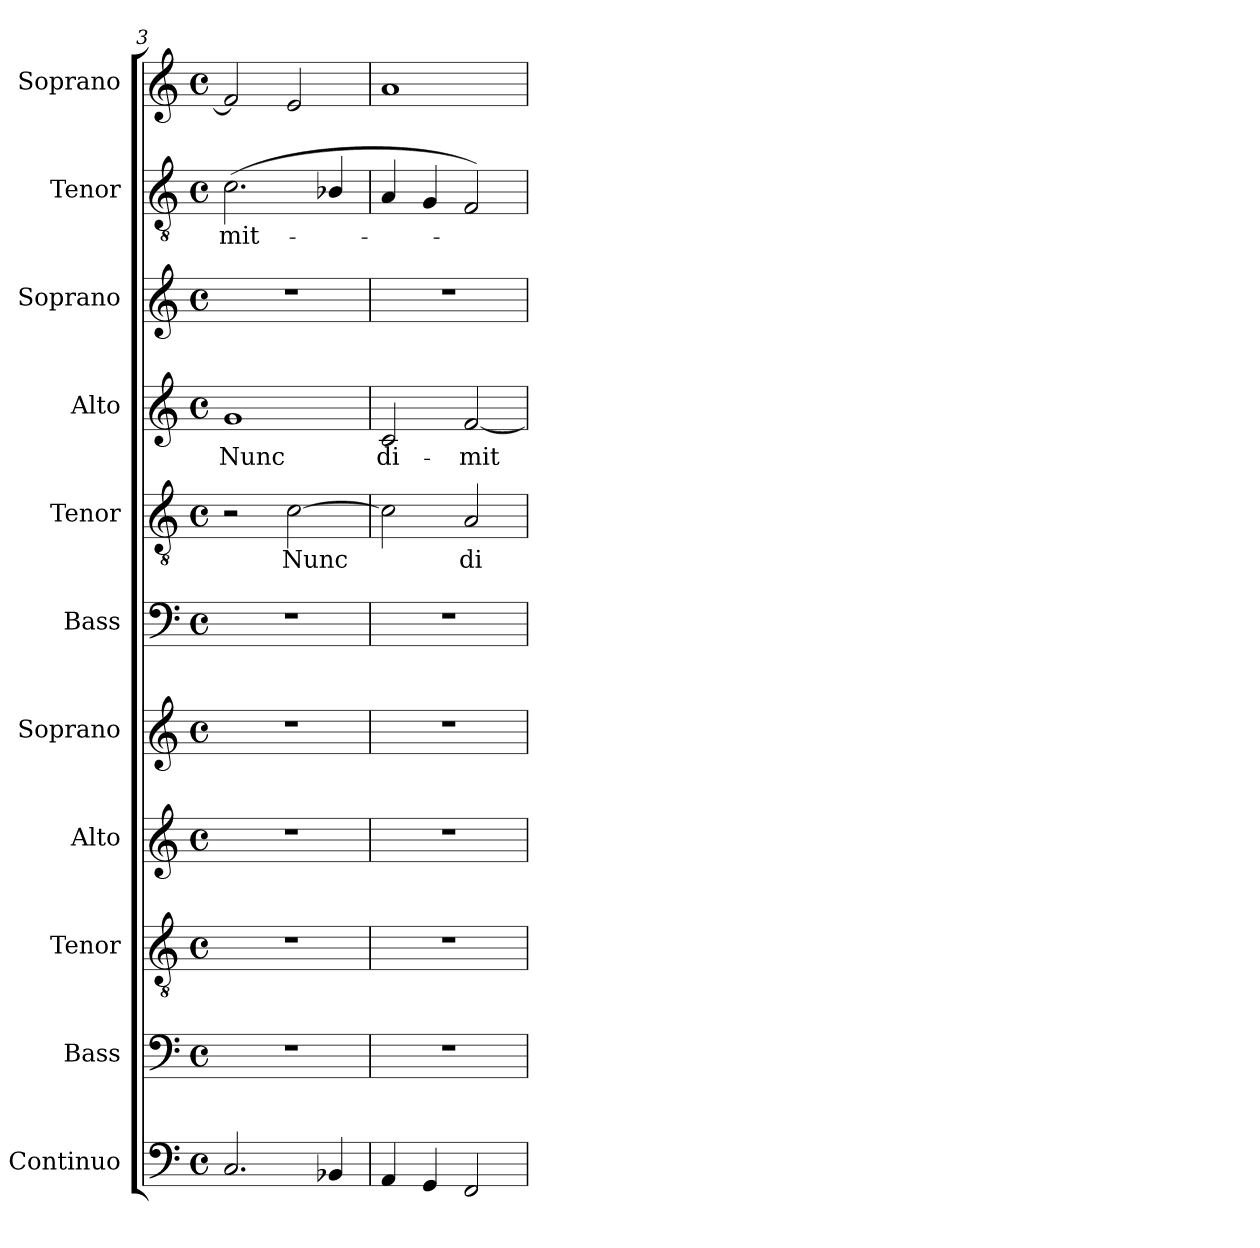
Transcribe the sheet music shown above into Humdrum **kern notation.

**kern	**kern	**kern	**kern	**kern	**kern	**kern	**text	**kern	**text	**kern	**kern	**text	**kern
*part11	*part10	*part9	*part8	*part7	*part6	*part5	*part5	*part4	*part4	*part3	*part2	*part2	*part1
*staff11	*staff10	*staff9	*staff8	*staff7	*staff6	*staff5	*staff5	*staff4	*staff4	*staff3	*staff2	*staff2	*staff1
*I"Continuo	*I"Bass	*I"Tenor	*I"Alto	*I"Soprano	*I"Bass	*I"Tenor	*	*I"Alto	*	*I"Soprano	*I"Tenor	*	*I"Soprano
*I'Cont.	*I'B.	*I'T.	*I'A.	*I'S.	*I'B.	*I'T.	*	*I'A.	*	*I'S.	*I'T.	*	*I'S.
*clefF4	*clefF4	*clefGv2	*clefG2	*clefG2	*clefF4	*clefGv2	*	*clefG2	*	*clefG2	*clefGv2	*	*clefG2
*	*	*ITrd7c12	*	*	*	*ITrd7c12	*	*	*	*	*ITrd7c12	*	*
*k[]	*k[]	*k[]	*k[]	*k[]	*k[]	*k[]	*	*k[]	*	*k[]	*k[]	*	*k[]
*C:	*C:	*C:	*C:	*C:	*C:	*C:	*	*C:	*	*C:	*C:	*	*C:
*M4/4	*M4/4	*M4/4	*M4/4	*M4/4	*M4/4	*M4/4	*	*M4/4	*	*M4/4	*M4/4	*	*M4/4
*met(c)	*met(c)	*met(c)	*met(c)	*met(c)	*met(c)	*met(c)	*	*met(c)	*	*met(c)	*met(c)	*	*met(c)
=3	=3	=3	=3	=3	=3	=3	=3	=3	=3	=3	=3	=3	=3
!	!	!	!	!	!	!	!	!	!LO:LY:b:color=#000000	!	!	!	!
!	!	!	!	!	!	!	!	!	!	!	!	!LO:LY:b:color=#000000	!
2.Ci/	1r	1r	1r	1r	1r	2r	.	1gi	Nunc	1r	(2.Ci\	-mit-	2fi/]
!	!	!	!	!	!	!	!LO:LY:b:color=#000000	!	!	!	!	!	!
.	.	.	.	.	.	[2Ci\	Nunc	.	.	.	.	.	2ei/
4BB-Xi/	.	.	.	.	.	.	.	.	.	.	4BB-i/	.	.
=4	=4	=4	=4	=4	=4	=4	=4	=4	=4	=4	=4	=4	=4
!	!	!	!	!	!	!	!	!	!LO:LY:b:color=#000000	!	!	!	!
4AAi/	1r	1r	1r	1r	1r	2Ci\]	.	2ci/	di-	1r	4AAi/	.	1ai
4GGi/	.	.	.	.	.	.	.	.	.	.	4GGi/	.	.
!	!	!	!	!	!	!	!LO:LY:b:color=#000000	!	!	!	!	!	!
!	!	!	!	!	!	!	!	!	!LO:LY:b:color=#000000	!	!	!	!
2FFi/	.	.	.	.	.	2AAi/	di-	[2fi/	-mit-	.	2FFi/)	.	.
=	=	=	=	=	=	=	=	=	=	=	=	=	=
*-	*-	*-	*-	*-	*-	*-	*-	*-	*-	*-	*-	*-	*-
